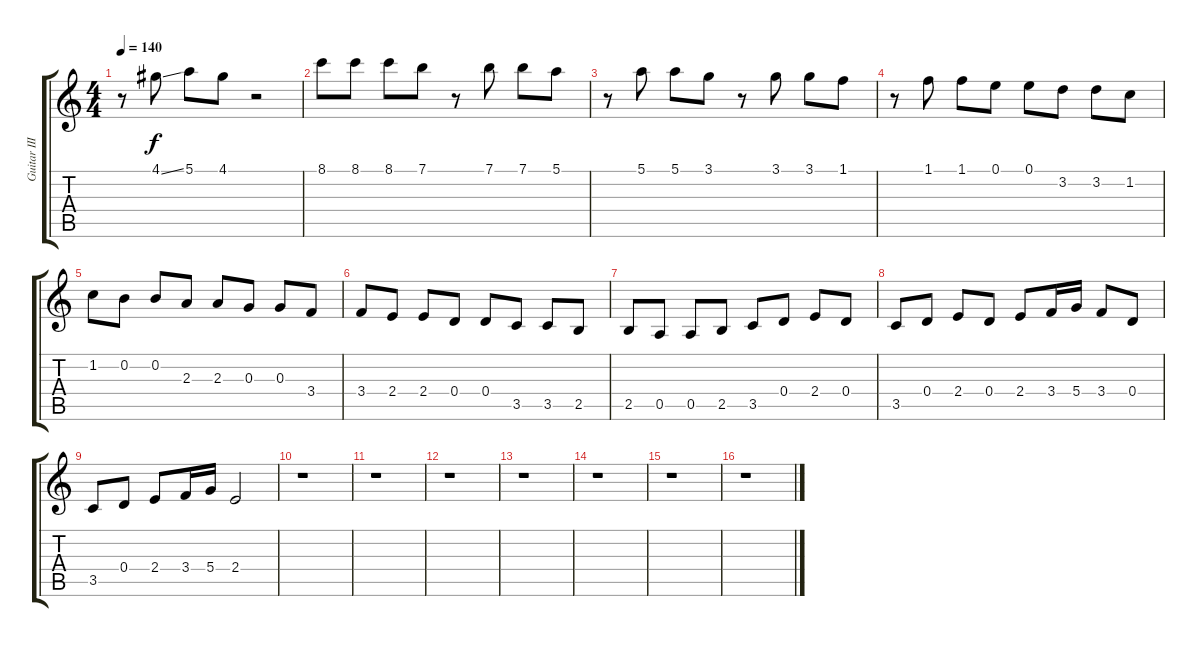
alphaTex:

\track ("Guitar III" "Guitar III") {instrument acousticguitarnylon}
\staff {score tabs}
\tuning (E4 B3 G3 D3 A2 E2) {hide}
\ts (4 4)
\tempo 140
\clef g2
\ks c
r.8{dy f} 4.1{ss}.8 5.1.8 4.1.8 r.2 |
8.1.8 8.1.8 8.1.8 7.1.8 r.8 7.1.8 7.1.8 5.1.8 |
r.8 5.1.8 5.1.8 3.1.8 r.8 3.1.8 3.1.8 1.1.8 |
r.8 1.1.8 1.1.8 0.1.8 0.1.8 3.2.8 3.2.8 1.2.8 |
1.2.8 0.2.8 0.2.8 2.3.8 2.3.8 0.3.8 0.3.8 3.4.8 |
3.4.8 2.4.8 2.4.8 0.4.8 0.4.8 3.5.8 3.5.8 2.5.8 |
2.5.8 0.5.8 0.5.8 2.5.8 3.5.8 0.4.8 2.4.8 0.4.8 |
3.5.8 0.4.8 2.4.8 0.4.8 2.4.8 3.4.16 5.4.16 3.4.8 0.4.8 |
3.5.8 0.4.8 2.4.8 3.4.16 5.4.16 2.4.2 |
r.1 |
r.1 |
r.1 |
r.1 |
r.1 |
r.1 |
r.1
